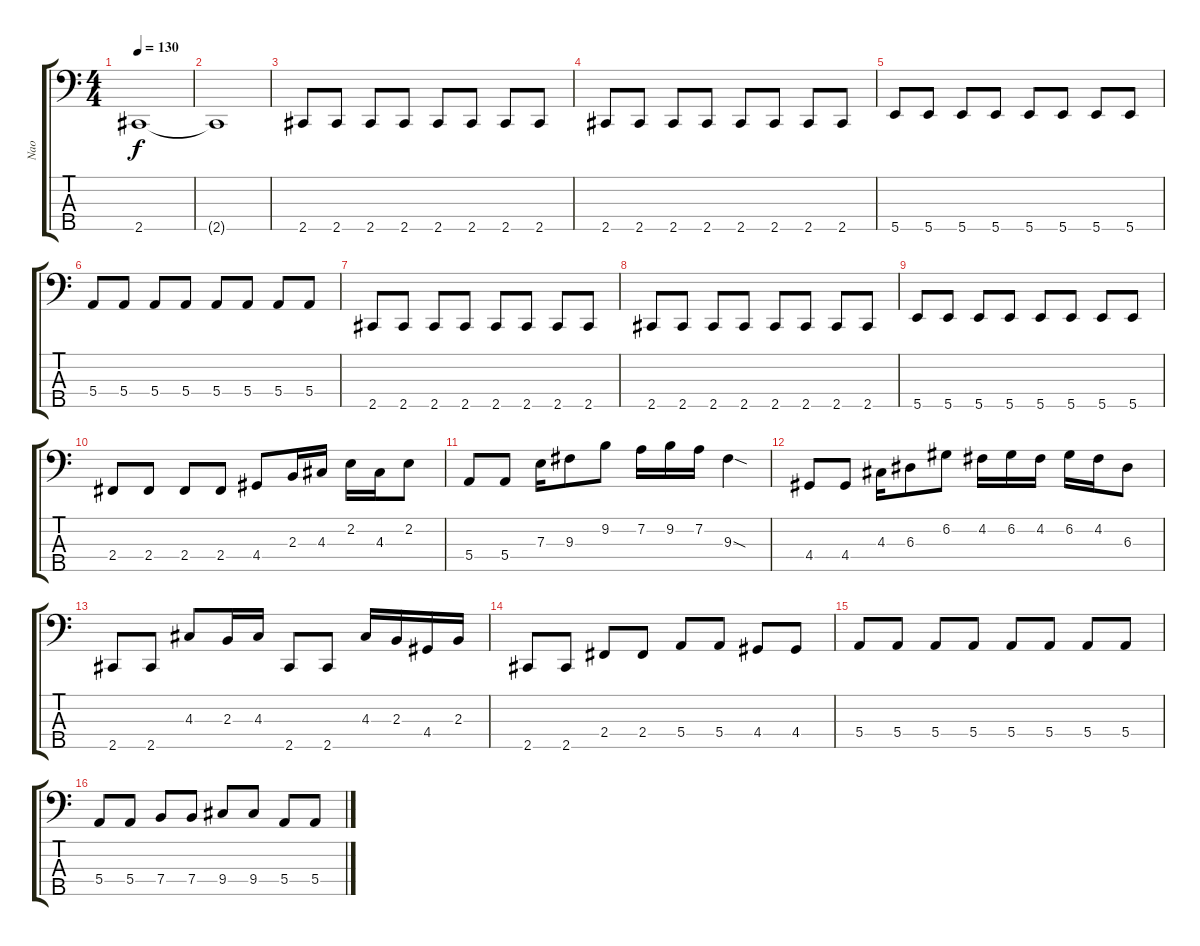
\track ("Nao" "Nao") {instrument electricbasspick}
\staff {score tabs}
\tuning (G2 D2 A1 E1 B0) {hide}
\ts (4 4)
\tempo 130
\clef f4
\ks c
2.5.1{dy f} |
2.5{t}.1 |
2.5.8 2.5.8 2.5.8 2.5.8 2.5.8 2.5.8 2.5.8 2.5.8 |
2.5.8 2.5.8 2.5.8 2.5.8 2.5.8 2.5.8 2.5.8 2.5.8 |
5.5.8 5.5.8 5.5.8 5.5.8 5.5.8 5.5.8 5.5.8 5.5.8 |
5.4.8 5.4.8 5.4.8 5.4.8 5.4.8 5.4.8 5.4.8 5.4.8 |
2.5.8 2.5.8 2.5.8 2.5.8 2.5.8 2.5.8 2.5.8 2.5.8 |
2.5.8 2.5.8 2.5.8 2.5.8 2.5.8 2.5.8 2.5.8 2.5.8 |
5.5.8 5.5.8 5.5.8 5.5.8 5.5.8 5.5.8 5.5.8 5.5.8 |
2.4.8 2.4.8 2.4.8 2.4.8 4.4.8 2.3.16 4.3.16 2.2.16 4.3.16 2.2.8 |
5.4.8 5.4.8 7.3.16 9.3.8 9.2.8 7.2.16 9.2.16 7.2.16 9.3{sod}.4 |
4.4.8 4.4.8 4.3.16 6.3.8 6.2.8 4.2.16 6.2.16 4.2.16 6.2.16 4.2.16 6.3.8 |
2.5.8 2.5.8 4.3.8 2.3.16 4.3.16 2.5.8 2.5.8 4.3.16 2.3.16 4.4.16 2.3.16 |
2.5.8 2.5.8 2.4.8 2.4.8 5.4.8 5.4.8 4.4.8 4.4.8 |
5.4.8 5.4.8 5.4.8 5.4.8 5.4.8 5.4.8 5.4.8 5.4.8 |
5.4.8 5.4.8 7.4.8 7.4.8 9.4.8 9.4.8 5.4.8 5.4.8
